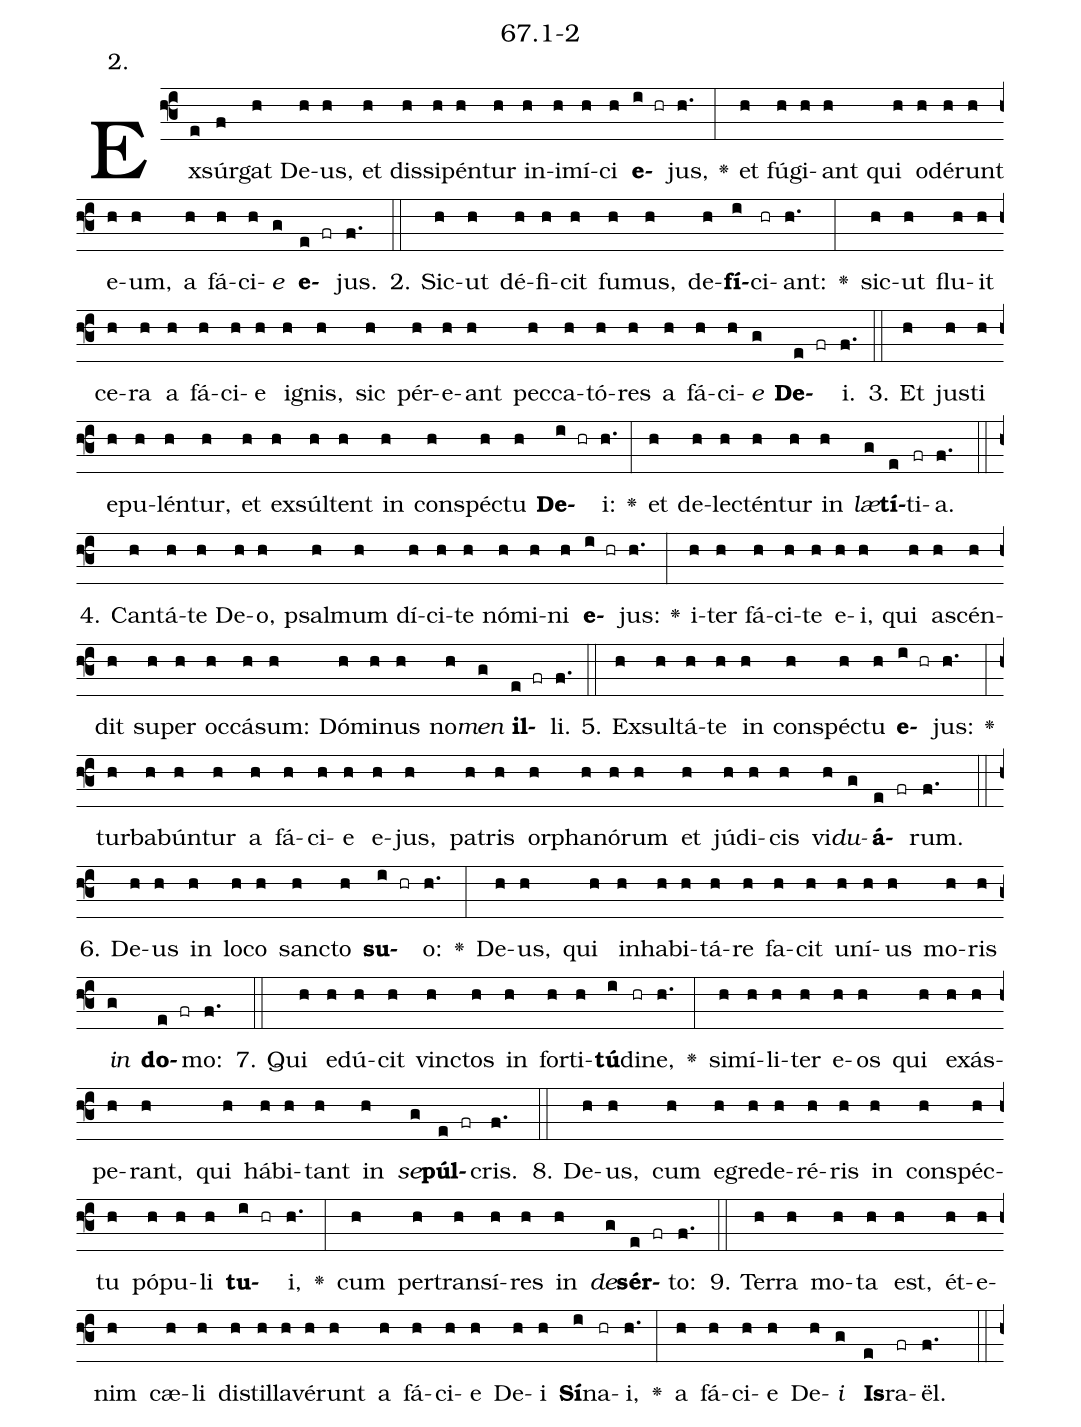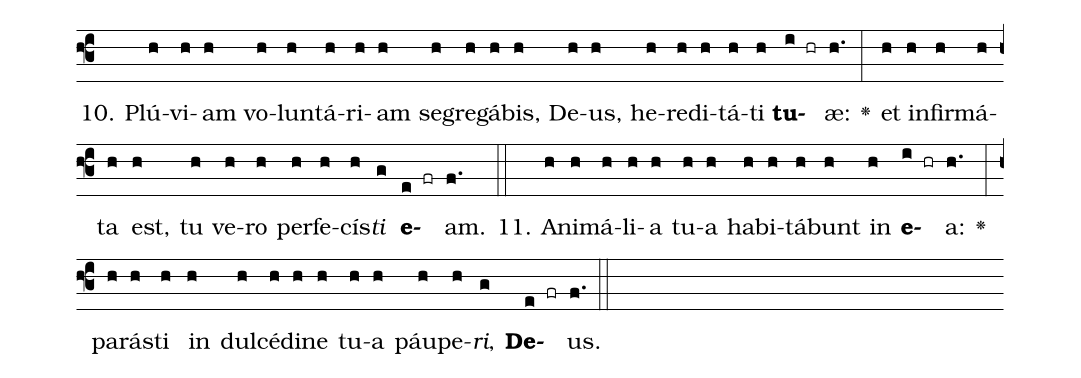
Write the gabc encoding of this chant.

name: 67.1-2;
annotation: 2.;
%%
(f3)Ex(e)súr(f)gat(h) De(h)us,(h) et(h) dis(h)si(h)pén(h)tur(h) in(h)i(h)mí(h)ci(h) <b>e</b>(i hr)jus,(h.) <v>\greheightstar</v>(:) et(h) fú(h)gi(h)ant(h) qui(h) o(h)dé(h)runt(h) e(h)um,(h) a(h) fá(h)ci(h)<i>e</i>(g) <b>e</b>(e fr)jus.(f.) (::)
2. Sic(h)ut(h) dé(h)fi(h)cit(h) fu(h)mus,(h) de(h)<b>fí</b>(i)ci(hr)ant:(h.) <v>\greheightstar</v>(:) sic(h)ut(h) flu(h)it(h) ce(h)ra(h) a(h) fá(h)ci(h)e(h) i(h)gnis,(h) sic(h) pér(h)e(h)ant(h) pec(h)ca(h)tó(h)res(h) a(h) fá(h)ci(h)<i>e</i>(g) <b>De</b>(e fr)i.(f.) (::)
3. Et(h) jus(h)ti(h) e(h)pu(h)lén(h)tur,(h) et(h) ex(h)súl(h)tent(h) in(h) con(h)spéc(h)tu(h) <b>De</b>(i hr)i:(h.) <v>\greheightstar</v>(:) et(h) de(h)lec(h)tén(h)tur(h) in(h) <i>læ</i>(g)<b>tí</b>(e)ti(fr)a.(f.) (::)
4. Can(h)tá(h)te(h) De(h)o,(h) psal(h)mum(h) dí(h)ci(h)te(h) nó(h)mi(h)ni(h) <b>e</b>(i hr)jus:(h.) <v>\greheightstar</v>(:) i(h)ter(h) fá(h)ci(h)te(h) e(h)i,(h) qui(h) a(h)scén(h)dit(h) su(h)per(h) oc(h)cá(h)sum:(h) Dó(h)mi(h)nus(h) no(h)<i>men</i>(g) <b>il</b>(e fr)li.(f.) (::)
5. Ex(h)sul(h)tá(h)te(h) in(h) con(h)spéc(h)tu(h) <b>e</b>(i hr)jus:(h.) <v>\greheightstar</v>(:) tur(h)ba(h)bún(h)tur(h) a(h) fá(h)ci(h)e(h) e(h)jus,(h) pa(h)tris(h) or(h)pha(h)nó(h)rum(h) et(h) jú(h)di(h)cis(h) vi(h)<i>du</i>(g)<b>á</b>(e fr)rum.(f.) (::)
6. De(h)us(h) in(h) lo(h)co(h) sanc(h)to(h) <b>su</b>(i hr)o:(h.) <v>\greheightstar</v>(:) De(h)us,(h) qui(h) in(h)ha(h)bi(h)tá(h)re(h) fa(h)cit(h) u(h)ní(h)us(h) mo(h)ris(h) <i>in</i>(g) <b>do</b>(e fr)mo:(f.) (::)
7. Qui(h) e(h)dú(h)cit(h) vinc(h)tos(h) in(h) for(h)ti(h)<b>tú</b>(i)di(hr)ne,(h.) <v>\greheightstar</v>(:) si(h)mí(h)li(h)ter(h) e(h)os(h) qui(h) ex(h)ás(h)pe(h)rant,(h) qui(h) há(h)bi(h)tant(h) in(h) <i>se</i>(g)<b>púl</b>(e fr)cris.(f.) (::)
8. De(h)us,(h) cum(h) e(h)gre(h)de(h)ré(h)ris(h) in(h) con(h)spéc(h)tu(h) pó(h)pu(h)li(h) <b>tu</b>(i hr)i,(h.) <v>\greheightstar</v>(:) cum(h) per(h)trans(h)í(h)res(h) in(h) <i>de</i>(g)<b>sér</b>(e fr)to:(f.) (::)
9. Ter(h)ra(h) mo(h)ta(h) est,(h) ét(h)e(h)nim(h) cæ(h)li(h) di(h)stil(h)la(h)vé(h)runt(h) a(h) fá(h)ci(h)e(h) De(h)i(h) <b>Sí</b>(i)na(hr)i,(h.) <v>\greheightstar</v>(:) a(h) fá(h)ci(h)e(h) De(h)<i>i</i>(g) <b>Is</b>(e)ra(fr)ël.(f.) (::)
10. Plú(h)vi(h)am(h) vo(h)lun(h)tá(h)ri(h)am(h) se(h)gre(h)gá(h)bis,(h) De(h)us,(h) he(h)re(h)di(h)tá(h)ti(h) <b>tu</b>(i hr)æ:(h.) <v>\greheightstar</v>(:) et(h) in(h)fir(h)má(h)ta(h) est,(h) tu(h) ve(h)ro(h) per(h)fe(h)cís(h)<i>ti</i>(g) <b>e</b>(e fr)am.(f.) (::)
11. A(h)ni(h)má(h)li(h)a(h) tu(h)a(h) ha(h)bi(h)tá(h)bunt(h) in(h) <b>e</b>(i hr)a:(h.) <v>\greheightstar</v>(:) pa(h)rás(h)ti(h) in(h) dul(h)cé(h)di(h)ne(h) tu(h)a(h) páu(h)pe(h)<i>ri</i>,(g) <b>De</b>(e fr)us.(f.) (::)
